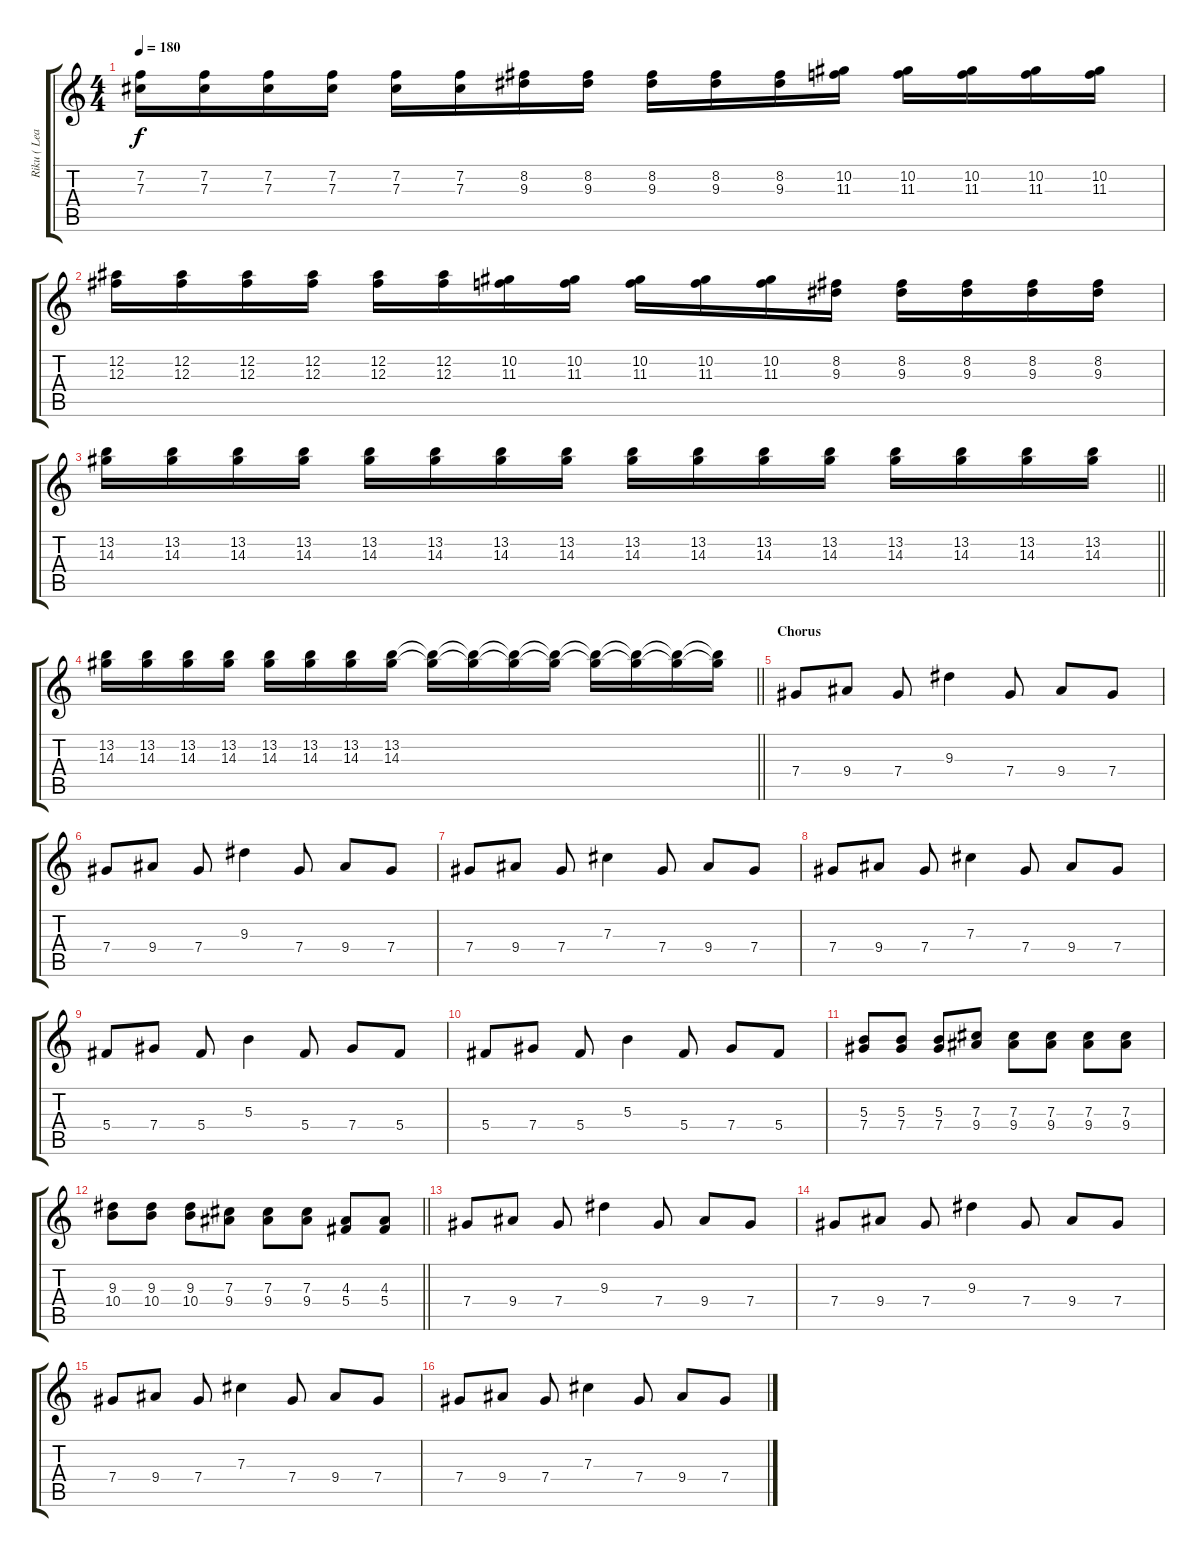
\track ("Riku ( Lead )" "Riku ( Lea") {instrument distortionguitar}
\staff {score tabs}
\tuning (Eb4 Bb3 Gb3 Db3 Ab2 Eb2) {hide}
\ts (4 4)
\tempo 180
\clef g2
\ks c
(7.2 7.3).16{dy f} (7.2 7.3).16 (7.2 7.3).16 (7.2 7.3).16 (7.2 7.3).16 (7.2 7.3).16 (8.2 9.3).16 (8.2 9.3).16 (8.2 9.3).16 (8.2 9.3).16 (8.2 9.3).16 (10.2 11.3).16 (10.2 11.3).16 (10.2 11.3).16 (10.2 11.3).16 (10.2 11.3).16 |
(12.2 12.3).16 (12.2 12.3).16 (12.2 12.3).16 (12.2 12.3).16 (12.2 12.3).16 (12.2 12.3).16 (10.2 11.3).16 (10.2 11.3).16 (10.2 11.3).16 (10.2 11.3).16 (10.2 11.3).16 (8.2 9.3).16 (8.2 9.3).16 (8.2 9.3).16 (8.2 9.3).16 (8.2 9.3).16 |
\barLineRight lightlight
(13.2 14.3).16 (13.2 14.3).16 (13.2 14.3).16 (13.2 14.3).16 (13.2 14.3).16 (13.2 14.3).16 (13.2 14.3).16 (13.2 14.3).16 (13.2 14.3).16 (13.2 14.3).16 (13.2 14.3).16 (13.2 14.3).16 (13.2 14.3).16 (13.2 14.3).16 (13.2 14.3).16 (13.2 14.3).16 |
\barLineRight lightlight
(13.2 14.3).16 (13.2 14.3).16 (13.2 14.3).16 (13.2 14.3).16 (13.2 14.3).16 (13.2 14.3).16 (13.2 14.3).16 (13.2 14.3).16 (13.2{t} 14.3{t}).16 (13.2{t} 14.3{t}).16 (13.2{t} 14.3{t}).16 (13.2{t} 14.3{t}).16 (13.2{t} 14.3{t}).16 (13.2{t} 14.3{t}).16 (13.2{t} 14.3{t}).16 (13.2{t} 14.3{t}).16 |
\section ("" "Chorus")
7.4.8 9.4.8 7.4.8 9.3.4 7.4.8 9.4.8 7.4.8 |
7.4.8 9.4.8 7.4.8 9.3.4 7.4.8 9.4.8 7.4.8 |
7.4.8 9.4.8 7.4.8 7.3.4 7.4.8 9.4.8 7.4.8 |
7.4.8 9.4.8 7.4.8 7.3.4 7.4.8 9.4.8 7.4.8 |
5.4.8 7.4.8 5.4.8 5.3.4 5.4.8 7.4.8 5.4.8 |
5.4.8 7.4.8 5.4.8 5.3.4 5.4.8 7.4.8 5.4.8 |
(5.3 7.4).8 (5.3 7.4).8 (5.3 7.4).8 (7.3 9.4).8 (7.3 9.4).8 (7.3 9.4).8 (7.3 9.4).8 (7.3 9.4).8 |
\barLineRight lightlight
(9.3 10.4).8 (9.3 10.4).8 (9.3 10.4).8 (7.3 9.4).8 (7.3 9.4).8 (7.3 9.4).8 (4.3 5.4).8 (4.3 5.4).8 |
7.4.8 9.4.8 7.4.8 9.3.4 7.4.8 9.4.8 7.4.8 |
7.4.8 9.4.8 7.4.8 9.3.4 7.4.8 9.4.8 7.4.8 |
7.4.8 9.4.8 7.4.8 7.3.4 7.4.8 9.4.8 7.4.8 |
7.4.8 9.4.8 7.4.8 7.3.4 7.4.8 9.4.8 7.4.8
